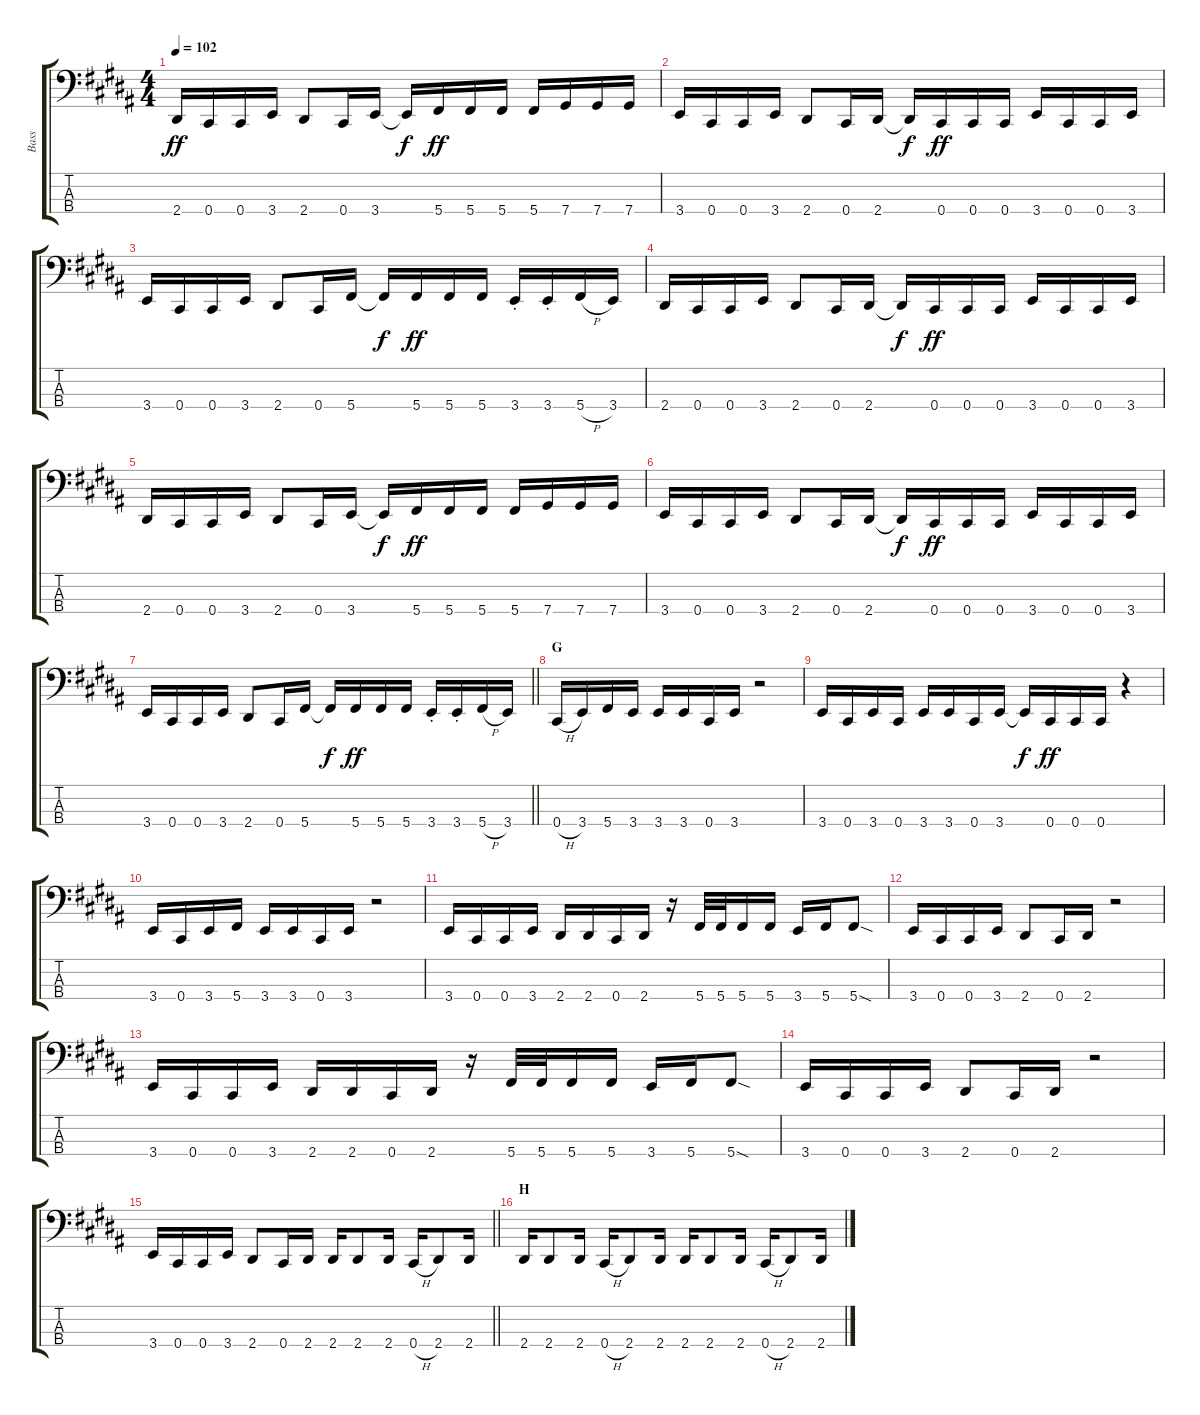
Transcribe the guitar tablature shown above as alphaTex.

\track ("Bass" "Bass") {instrument electricbasspick}
\staff {score tabs}
\tuning (Gb2 Db2 Ab1 Db1) {hide}
\ts (4 4)
\tempo 102
\clef f4
\ks b
2.4.16{dy ff} 0.4.16 0.4.16 3.4.16 2.4.8 0.4.16 3.4.16 3.4{t}.16{dy f} 5.4.16{dy ff} 5.4.16 5.4.16 5.4.16 7.4.16 7.4.16 7.4.16 |
3.4.16 0.4.16 0.4.16 3.4.16 2.4.8 0.4.16 2.4.16 2.4{t}.16{dy f} 0.4.16{dy ff} 0.4.16 0.4.16 3.4.16 0.4.16 0.4.16 3.4.16 |
3.4.16 0.4.16 0.4.16 3.4.16 2.4.8 0.4.16 5.4.16 5.4{t}.16{dy f} 5.4.16{dy ff} 5.4.16 5.4.16 3.4{st}.16 3.4{st}.16 5.4{h}.16 3.4.16 |
2.4.16 0.4.16 0.4.16 3.4.16 2.4.8 0.4.16 2.4.16 2.4{t}.16{dy f} 0.4.16{dy ff} 0.4.16 0.4.16 3.4.16 0.4.16 0.4.16 3.4.16 |
2.4.16 0.4.16 0.4.16 3.4.16 2.4.8 0.4.16 3.4.16 3.4{t}.16{dy f} 5.4.16{dy ff} 5.4.16 5.4.16 5.4.16 7.4.16 7.4.16 7.4.16 |
3.4.16 0.4.16 0.4.16 3.4.16 2.4.8 0.4.16 2.4.16 2.4{t}.16{dy f} 0.4.16{dy ff} 0.4.16 0.4.16 3.4.16 0.4.16 0.4.16 3.4.16 |
\barLineRight lightlight
3.4.16 0.4.16 0.4.16 3.4.16 2.4.8 0.4.16 5.4.16 5.4{t}.16{dy f} 5.4.16{dy ff} 5.4.16 5.4.16 3.4{st}.16 3.4{st}.16 5.4{h}.16 3.4.16 |
\section ("" "G")
0.4{h}.16 3.4.16 5.4.16 3.4.16 3.4.16 3.4.16 0.4.16 3.4.16 r.2 |
3.4.16 0.4.16 3.4.16 0.4.16 3.4.16 3.4.16 0.4.16 3.4.16 3.4{t}.16{dy f} 0.4.16{dy ff} 0.4.16 0.4.16 r.4 |
3.4.16 0.4.16 3.4.16 5.4.16 3.4.16 3.4.16 0.4.16 3.4.16 r.2 |
3.4.16 0.4.16 0.4.16 3.4.16 2.4.16 2.4.16 0.4.16 2.4.16 r.16 5.4.32 5.4.32 5.4.16 5.4.16 3.4.16 5.4.16 5.4{sod}.8 |
3.4.16 0.4.16 0.4.16 3.4.16 2.4.8 0.4.16 2.4.16 r.2 |
3.4.16 0.4.16 0.4.16 3.4.16 2.4.16 2.4.16 0.4.16 2.4.16 r.16 5.4.32 5.4.32 5.4.16 5.4.16 3.4.16 5.4.16 5.4{sod}.8 |
3.4.16 0.4.16 0.4.16 3.4.16 2.4.8 0.4.16 2.4.16 r.2 |
\barLineRight lightlight
3.4.16 0.4.16 0.4.16 3.4.16 2.4.8 0.4.16 2.4.16 2.4.16 2.4.8 2.4.16 0.4{h}.16 2.4.8 2.4.16 |
\section ("" "H")
2.4.16 2.4.8 2.4.16 0.4{h}.16 2.4.8 2.4.16 2.4.16 2.4.8 2.4.16 0.4{h}.16 2.4.8 2.4.16
